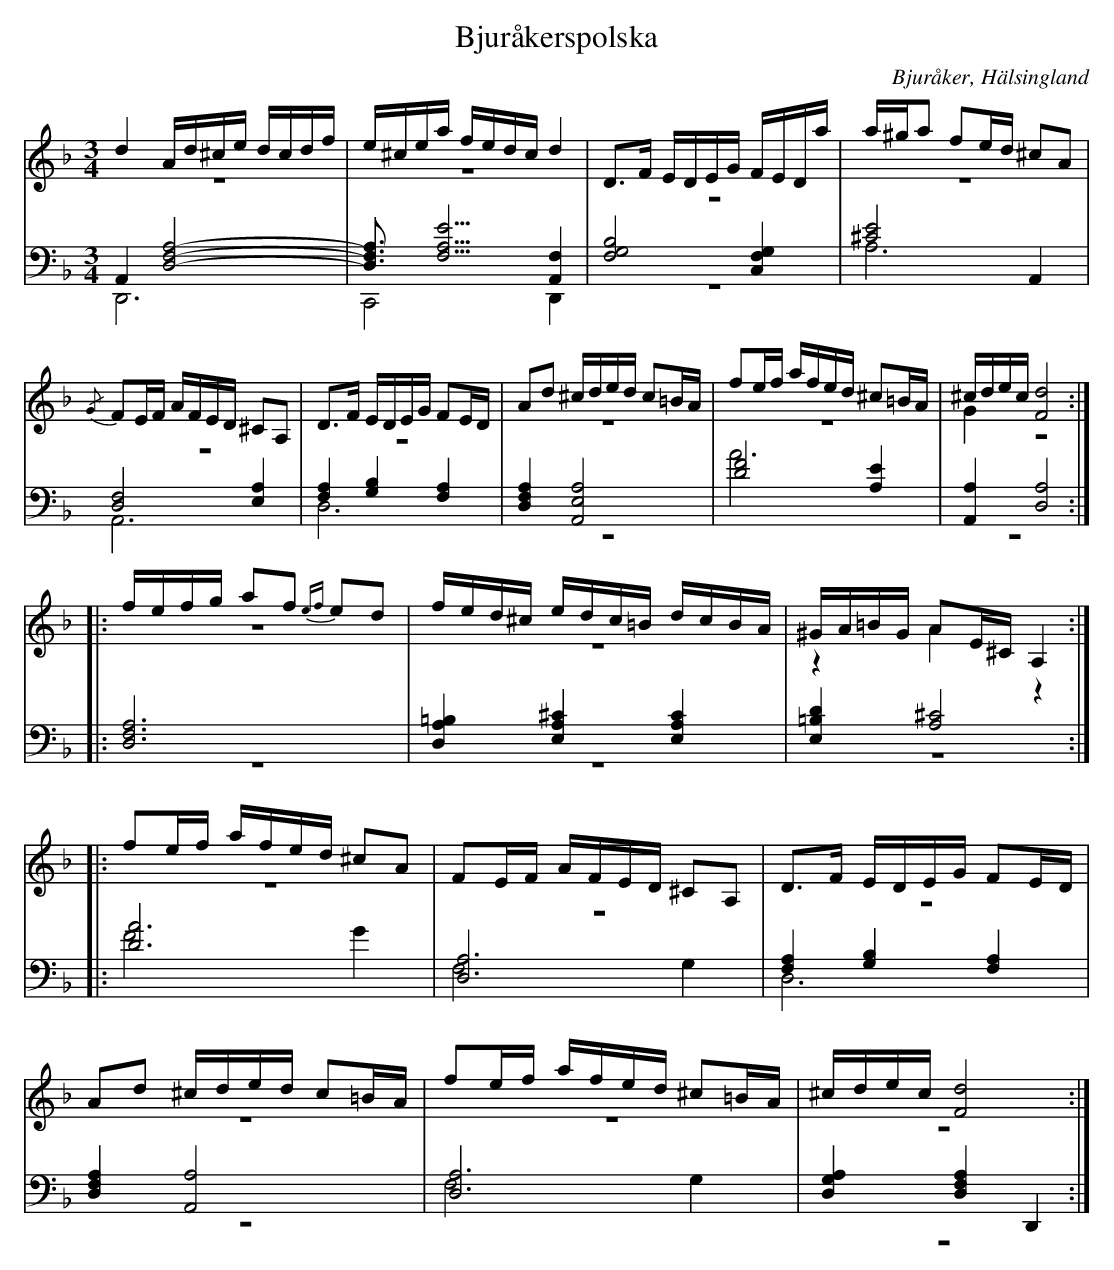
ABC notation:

X:1
T: Bjuråkerspolska
O: Bjuråker, Hälsingland
M: 3/4
L: 1/16
K: Dm
V:1
V:2 merge
V:3
V:4 merge
V:1
d4 Ad^ce dcdf |e^cea fedc d4|D2>F2 EDEG FEDa|a^ga2 f2ed ^c2A2|
{/G}F2EF AFED ^C2A,2|D2>F2 EDEG F2ED|A2d2 ^cded c2=BA|f2ef afed ^c2=BA|^cdec [F8d8]:|
|:fefg a2f2 {ef}e2d2 |fed^c edc=B dcBA|^GA=BG A2E^C A,4:|
|:f2ef afed ^c2A2|F2EF AFED ^C2A,2|D2>F2 EDEG F2ED|
A2d2 ^cded c2=BA|f2ef afed ^c2=BA|^cdec [F8d8]:|
V:2
z12|z12|z12|z12|
z12|z12|z12|z12|G4 z8:|
|:z12|z12|z4 A4 z4:|
|:z12|z12|z12|
z12|z12|z12:|
V:3 clef=bass
A,,4 [D,8F,8A,8]-|[D,3F,3A,3] [F,5A,5E5] [F,4A,,4]|[B,8F,8G,8] [C,4F,4G,4]|[^C8E8] A,,4|
[D,8F,8] [E,4A,4]|[F,4A,4] [G,4B,4] [F,4A,4]|[D,4F,4A,4] [A,,8E,8A,8]|[D8F8] [A,4E4]|[A,,4A,4] [D,8A,8]:|
|:[D,12F,12A,12]|[D,4A,4=B,4] [E,4A,4^C4] [E,4A,4C4]|[E,4=B,4D4] [A,8^C8]:|
|:[D12A12]|[D,12A,12]|[F,4A,4] [G,4B,4] [F,4A,4]|
[D,4F,4A,4] [A,,8A,8]|[D,12A,12]|[D,4G,4A,4] [D,4F,4A,4] D,,4:|
V:4 clef=bass
D,,12|C,,8 D,,4|z12|A,12|
A,,12|D,12|z12|A12|z12:|
|:z12|z12|z12:|
|:F8 G4|F,8 G,4|D,12|
z12|F,8 G,4|z12:|
